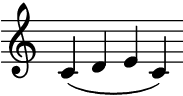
\version "2.16.2" % absolutely necessary!

% use this to crop output page size to match the snippet
#(ly:set-option 'preview #t)

%%%%%%%%%%%%%%%%%%%%%%%%%%
% here goes the snippet: %
%%%%%%%%%%%%%%%%%%%%%%%%%%
\relative c' {
  \override Staff.TimeSignature #'stencil = ##f 
  \time 8/1
c4( d e c)
}